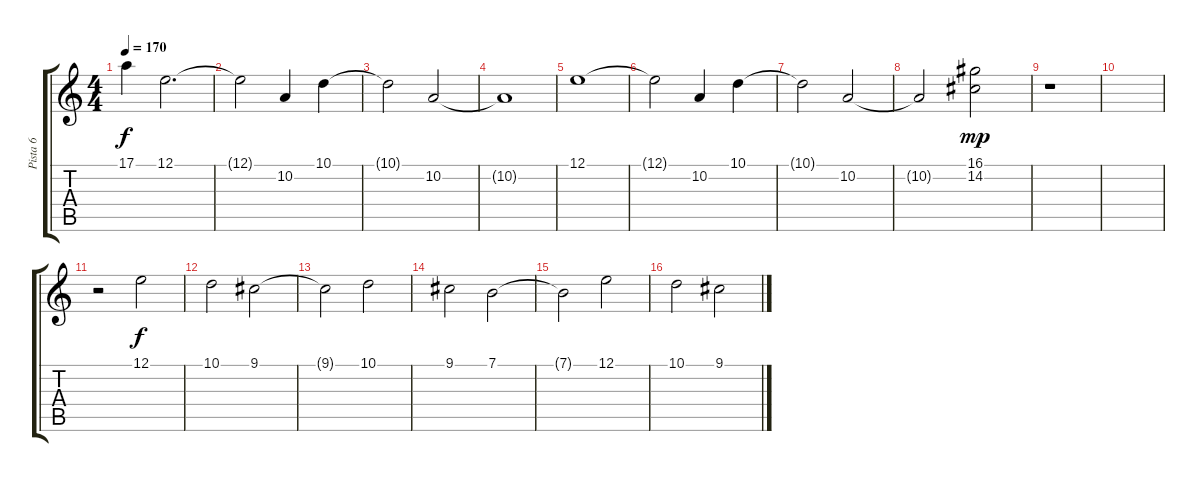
\track ("Pista 6" "Pista 6") {instrument lead1square}
\staff {score tabs}
\tuning (E4 B3 G3 D3 A2 E2) {hide}
\ts (4 4)
\tempo 170
\clef g2
\ks c
17.1.4{dy f} 12.1.2{d} |
12.1{t}.2 10.2.4 10.1.4 |
10.1{t}.2 10.2.2 |
10.2{t}.1 |
12.1.1 |
12.1{t}.2 10.2.4 10.1.4 |
10.1{t}.2 10.2.2 |
10.2{t}.2 (16.1 14.2).2{dy mp} |
r.1 |
|
r.2{volume 6 instrument stringensemble1} 12.1.2{dy f} |
10.1.2 9.1.2 |
9.1{t}.2 10.1.2 |
9.1.2 7.1.2 |
7.1{t}.2 12.1.2 |
10.1.2 9.1.2
